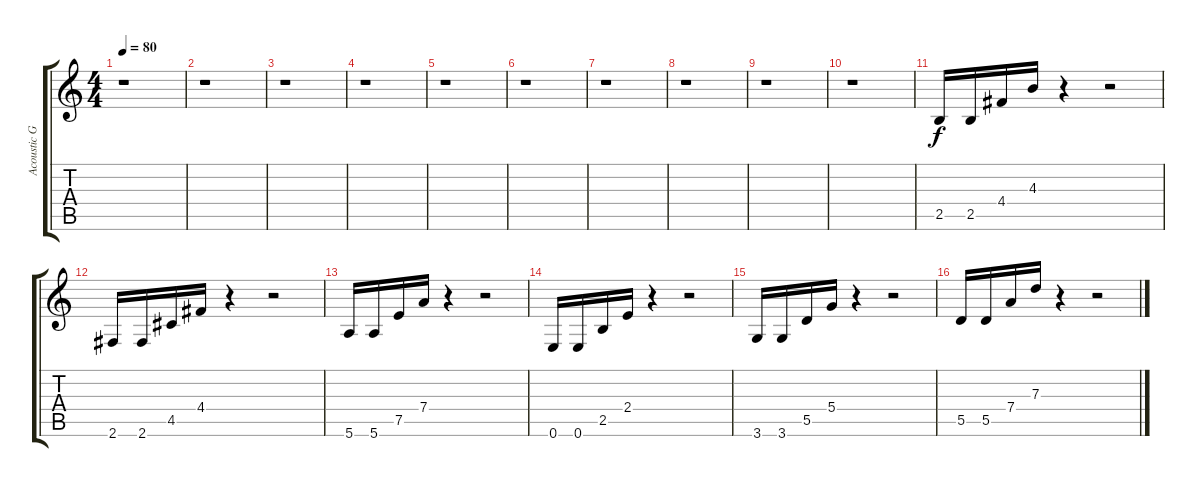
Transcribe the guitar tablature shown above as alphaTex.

\track ("Acoustic Guitar" "Acoustic G") {solo instrument acousticguitarsteel}
\staff {score tabs}
\tuning (E4 B3 G3 D3 A2 E2) {hide}
\ts (4 4)
\tempo 80
\clef g2
\ks c
r.1{dy f} |
r.1 |
r.1 |
r.1 |
r.1 |
r.1 |
r.1 |
r.1 |
r.1 |
r.1 |
2.5.16 2.5.16 4.4.16 4.3.16 r.4 r.2 |
2.6.16 2.6.16 4.5.16 4.4.16 r.4 r.2 |
5.6.16 5.6.16 7.5.16 7.4.16 r.4 r.2 |
0.6.16 0.6.16 2.5.16 2.4.16 r.4 r.2 |
3.6.16 3.6.16 5.5.16 5.4.16 r.4 r.2 |
5.5.16 5.5.16 7.4.16 7.3.16 r.4 r.2
